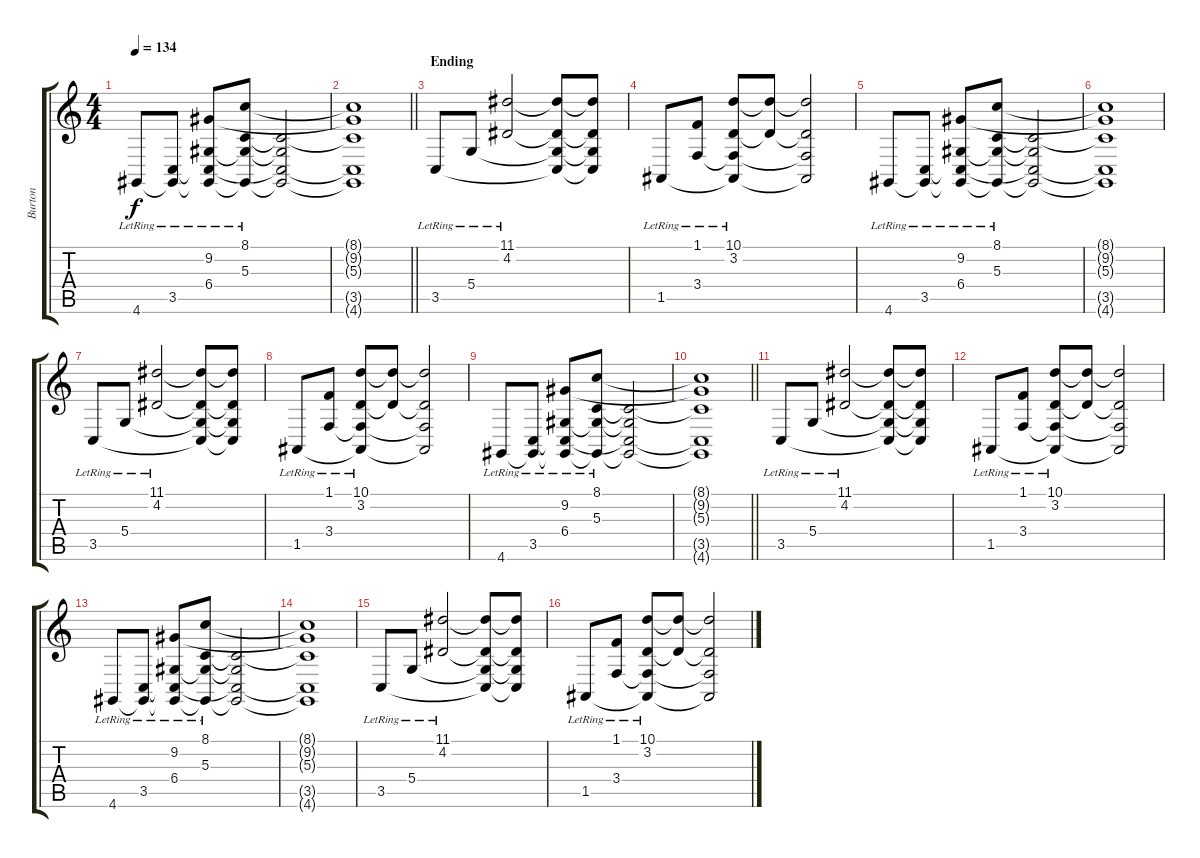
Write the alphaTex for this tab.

\track ("Burton" "Burton") {instrument electricgrandpiano}
\staff {score tabs}
\tuning (E4 B3 G3 D3 A2 E2) {hide}
\ts (4 4)
\tempo 134
\clef g2
\ks c
4.6{lr}.8{dy f} (3.5{lr} 4.6{t}).8 (9.2 6.4{lr} 3.5{t} 4.6{t}).8 (8.1 5.3{lr} 6.4{t} 4.6{t}).8 (5.3{t} 6.4{t} 3.5{t} 4.6{t}).2 |
\barLineRight lightlight
(8.1{t} 9.2{t} 5.3{t} 3.5{t} 4.6{t}).1 |
\section ("" "Ending")
3.5{lr}.8 5.4{lr}.8 (11.1{lr} 4.2{lr}).2 (11.1{t} 4.2{t} 5.4{t} 3.5{t}).8 (11.1{t} 4.2{t} 5.4{t} 3.5{t}).8 |
1.5{lr}.8 (1.1{lr} 3.4{lr}).8 (10.1{lr} 3.2{lr} 3.4{t} 1.5{t}).8 (10.1{t} 3.2{t}).8 (10.1{t} 3.2{t} 3.4{t} 1.5{t}).2 |
4.6{lr}.8 (3.5{lr} 4.6{t}).8 (9.2 6.4{lr} 3.5{t} 4.6{t}).8 (8.1 5.3{lr} 6.4{t} 4.6{t}).8 (5.3{t} 6.4{t} 3.5{t} 4.6{t}).2 |
(8.1{t} 9.2{t} 5.3{t} 3.5{t} 4.6{t}).1 |
3.5{lr}.8 5.4{lr}.8 (11.1{lr} 4.2{lr}).2 (11.1{t} 4.2{t} 5.4{t} 3.5{t}).8 (11.1{t} 4.2{t} 5.4{t} 3.5{t}).8 |
1.5{lr}.8 (1.1{lr} 3.4{lr}).8 (10.1{lr} 3.2{lr} 3.4{t} 1.5{t}).8 (10.1{t} 3.2{t}).8 (10.1{t} 3.2{t} 3.4{t} 1.5{t}).2 |
4.6{lr}.8 (3.5{lr} 4.6{t}).8 (9.2 6.4{lr} 3.5{t} 4.6{t}).8 (8.1 5.3{lr} 6.4{t} 4.6{t}).8 (5.3{t} 6.4{t} 3.5{t} 4.6{t}).2 |
\barLineRight lightlight
(8.1{t} 9.2{t} 5.3{t} 3.5{t} 4.6{t}).1 |
3.5{lr}.8 5.4{lr}.8 (11.1{lr} 4.2{lr}).2 (11.1{t} 4.2{t} 5.4{t} 3.5{t}).8 (11.1{t} 4.2{t} 5.4{t} 3.5{t}).8 |
1.5{lr}.8 (1.1{lr} 3.4{lr}).8 (10.1{lr} 3.2{lr} 3.4{t} 1.5{t}).8 (10.1{t} 3.2{t}).8 (10.1{t} 3.2{t} 3.4{t} 1.5{t}).2 |
4.6{lr}.8 (3.5{lr} 4.6{t}).8 (9.2 6.4{lr} 3.5{t} 4.6{t}).8 (8.1 5.3{lr} 6.4{t} 4.6{t}).8 (5.3{t} 6.4{t} 3.5{t} 4.6{t}).2 |
(8.1{t} 9.2{t} 5.3{t} 3.5{t} 4.6{t}).1 |
3.5{lr}.8 5.4{lr}.8 (11.1{lr} 4.2{lr}).2 (11.1{t} 4.2{t} 5.4{t} 3.5{t}).8 (11.1{t} 4.2{t} 5.4{t} 3.5{t}).8 |
1.5{lr}.8 (1.1{lr} 3.4{lr}).8 (10.1{lr} 3.2{lr} 3.4{t} 1.5{t}).8 (10.1{t} 3.2{t}).8 (10.1{t} 3.2{t} 3.4{t} 1.5{t}).2
